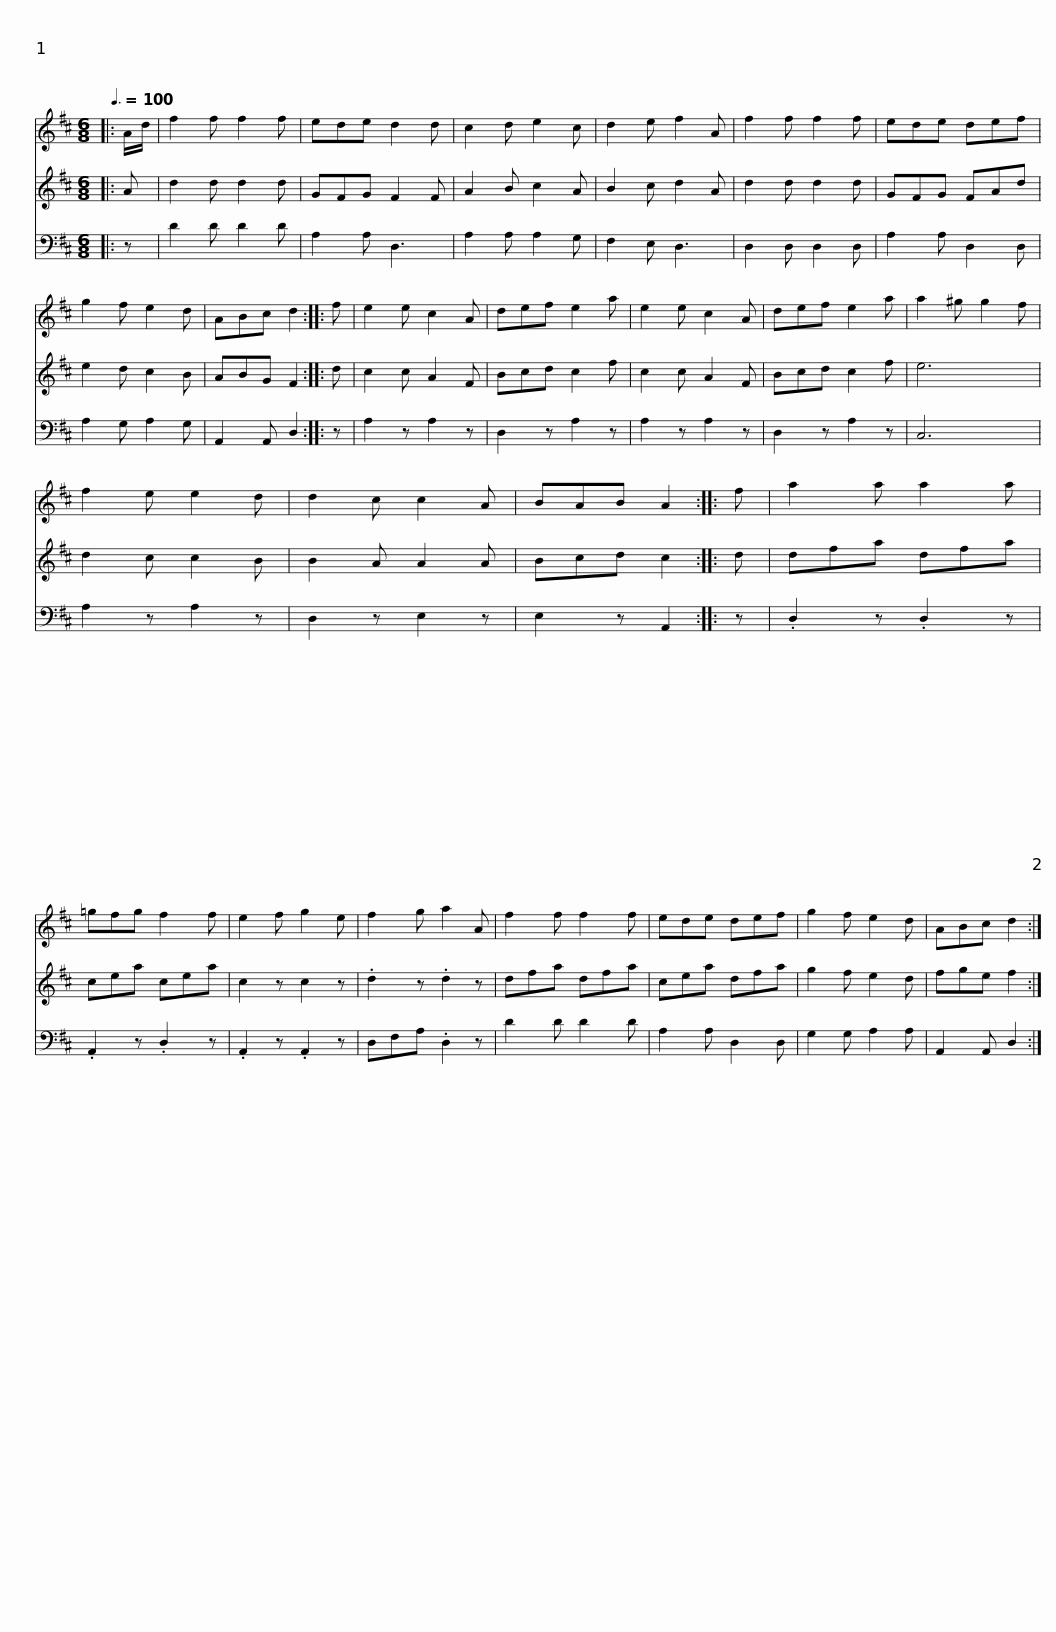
X:1
%%score 1 2 3
L:1/8
Q:3/8=100
M:6/8
I:linebreak $
K:D
V:1 treble
V:2 treble
V:3 bass
V:1
|: A/d/ | f2 f f2 f | ede d2 d | c2 d e2 c | d2 e f2 A | %5
 f2 f f2 f | ede def | g2 f e2 d | ABc d2 ::$ f | %10
 e2 e c2 A | def e2 a | e2 e c2 A | def e2 a | a2 ^g g2 f | %15
 f2 e e2 d | d2 c c2 A | BAB A2 :: f |$ a2 a a2 a | %20
 =gfg f2 f | e2 f g2 e | f2 g a2 A | f2 f f2 f | ede def | %25
 g2 f e2 d | ABc d2 :| %27
V:2
|: A | d2 d d2 d | GFG F2 F | A2 B c2 A | B2 c d2 A | %5
 d2 d d2 d | GFG FAd | e2 d c2 B | ABG F2 ::$ d | %10
 c2 c A2 F | Bcd c2 f | c2 c A2 F | Bcd c2 f | e6 | %15
 d2 c c2 B | B2 A A2 A | Bcd c2 :: d |$ dfa dfa | %20
 cea cea | c2 z c2 z | .d2 z .d2 z | dfa dfa | cea dfa | %25
 g2 f e2 d | fge f2 :| %27
V:3
|: z | D2 D D2 D | A,2 A, D,3 | A,2 A, A,2 G, | F,2 E, D,3 | %5
 D,2 D, D,2 D, | A,2 A, D,2 D, | A,2 G, A,2 G, | A,,2 A,, D,2 ::$ z | %10
 A,2 z A,2 z | D,2 z A,2 z | A,2 z A,2 z | D,2 z A,2 z | C,6 | %15
 A,2 z A,2 z | D,2 z E,2 z | E,2 z A,,2 :: z |$ .D,2 z .D,2 z | %20
 .A,,2 z .D,2 z | .A,,2 z .A,,2 z | D,F,A, .D,2 z | D2 D D2 D | A,2 A, D,2 D, | %25
 G,2 G, A,2 A, | A,,2 A,, D,2 :| %27
